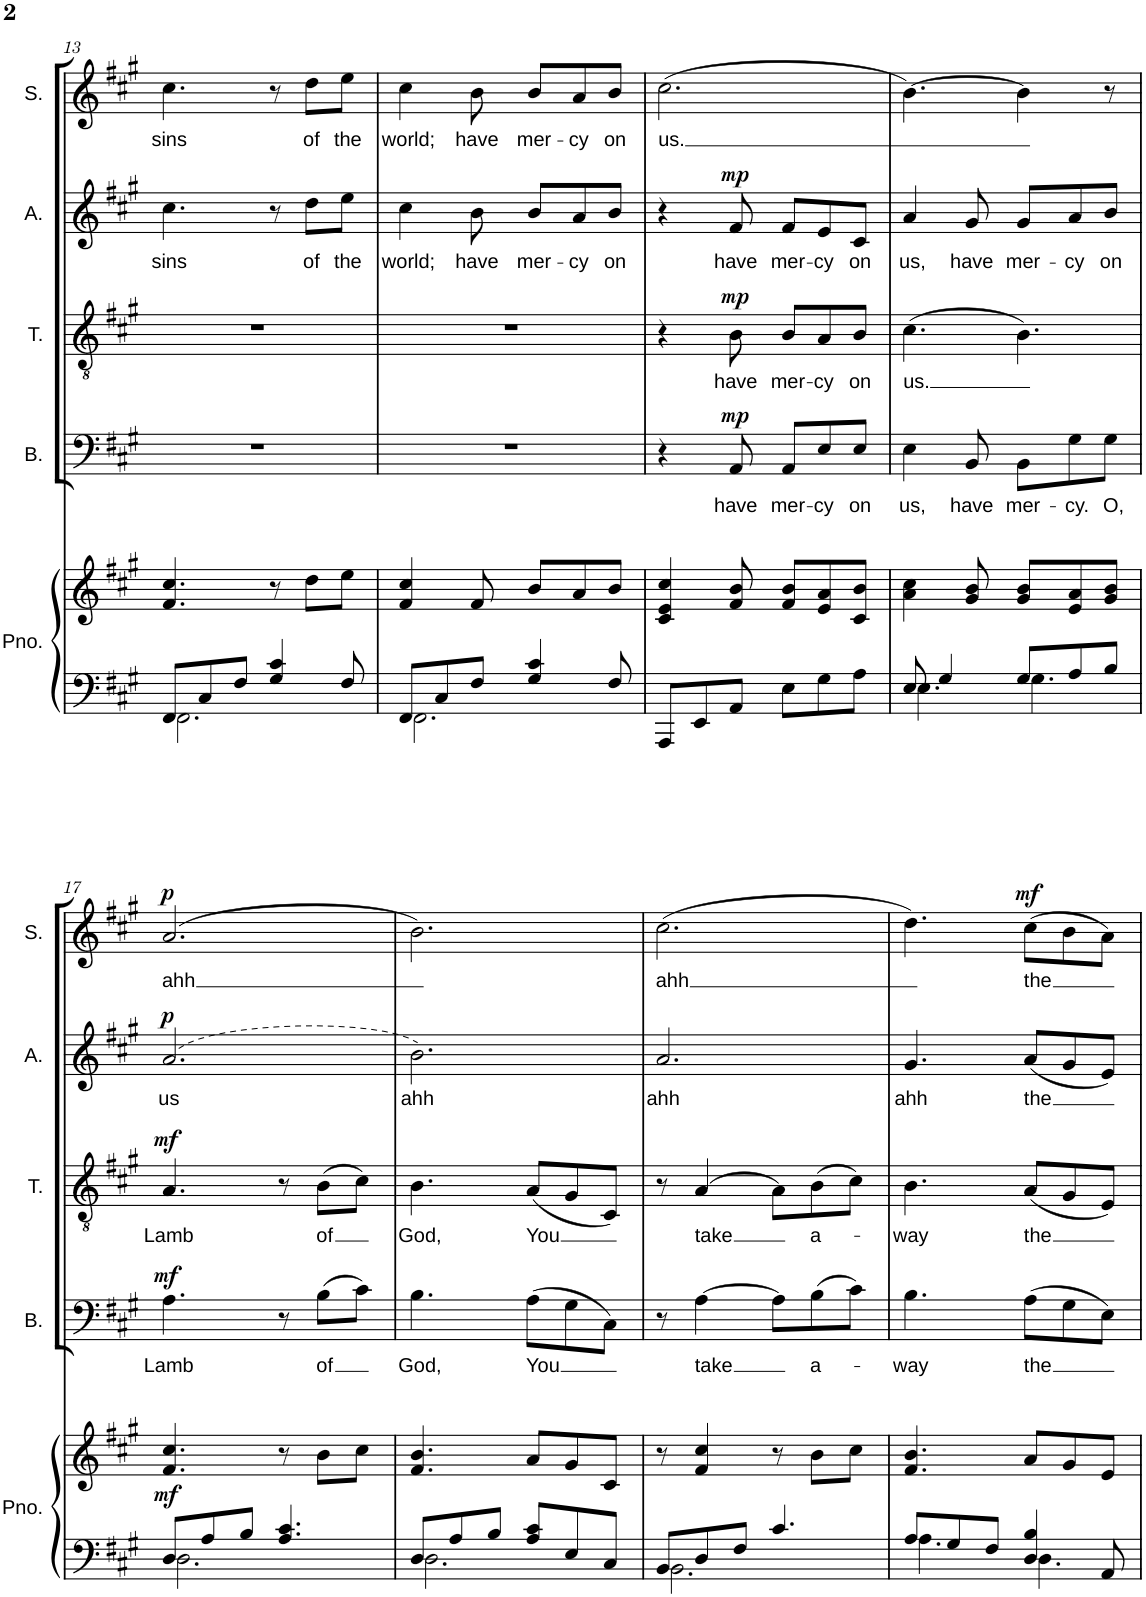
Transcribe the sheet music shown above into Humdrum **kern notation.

**kern	**kern	**dynam	**kern	**text	**dynam	**kern	**text	**dynam	**kern	**text	**dynam	**kern	**text	**dynam
*part5	*part5	*part5	*part4	*part4	*part4	*part3	*part3	*part3	*part2	*part2	*part2	*part1	*part1	*part1
*staff6	*staff5	*staff5/6	*staff4	*staff4	*staff4	*staff3	*staff3	*staff3	*staff2	*staff2	*staff2	*staff1	*staff1	*staff1
*I"Piano	*	*	*I"Bass	*	*	*I"Tenor	*	*	*I"Alto	*	*	*I"Soprano	*	*
*I'Pno.	*	*	*I'B.	*	*	*I'T.	*	*	*I'A.	*	*	*I'S.	*	*
!!LO:PB:g=z
*clefF4	*clefG2	*	*clefF4	*	*	*clefGv2	*	*	*clefG2	*	*	*clefG2	*	*
*k[f#c#g#]	*k[f#c#g#]	*	*k[f#c#g#]	*	*	*k[f#c#g#]	*	*	*k[f#c#g#]	*	*	*k[f#c#g#]	*	*
*M6/8	*M6/8	*	*M6/8	*	*	*M6/8	*	*	*M6/8	*	*	*M6/8	*	*
=13	=13	=13	=13	=13	=13	=13	=13	=13	=13	=13	=13	=13	=13	=13
*^	*	*	*	*	*	*	*	*	*	*	*	*	*	*
!	!	!	!	!	!	!	!	!	!	!	!LO:LY:b	!	!	!LO:LY:b	!
8FF#/L	2.FF#\	4.f#/ 4.cc#/	.	2.r	.	.	2.r	.	.	4.cc#\	sins	.	4.cc#\	sins	.
8C#/	.	.	.	.	.	.	.	.	.	.	.	.	.	.	.
8F#/J	.	.	.	.	.	.	.	.	.	.	.	.	.	.	.
4G#/ 4c#/	.	8r	.	.	.	.	.	.	.	8r	.	.	8r	.	.
!	!	!	!	!	!	!	!	!	!	!	!LO:LY:b	!	!	!LO:LY:b	!
.	.	8dd\L	.	.	.	.	.	.	.	8dd\L	of	.	8dd\L	of	.
!	!	!	!	!	!	!	!	!	!	!	!LO:LY:b	!	!	!LO:LY:b	!
8F#/	.	8ee\J	.	.	.	.	.	.	.	8ee\J	the	.	8ee\J	the	.
=14	=14	=14	=14	=14	=14	=14	=14	=14	=14	=14	=14	=14	=14	=14	=14
!	!	!	!	!	!	!	!	!	!	!	!LO:LY:b	!	!	!LO:LY:b	!
8FF#/L	2.FF#\	4f#/ 4cc#/	.	2.r	.	.	2.r	.	.	4cc#\	world;	.	4cc#\	world;	.
8C#/	.	.	.	.	.	.	.	.	.	.	.	.	.	.	.
!	!	!	!	!	!	!	!	!	!	!	!LO:LY:b	!	!	!LO:LY:b	!
8F#/J	.	8f#/	.	.	.	.	.	.	.	8b\	have	.	8b\	have	.
!	!	!	!	!	!	!	!	!	!	!	!LO:LY:b	!	!	!LO:LY:b	!
4G#/ 4c#/	.	8b/L	.	.	.	.	.	.	.	8b/L	mer-	.	8b/L	mer-	.
!	!	!	!	!	!	!	!	!	!	!	!LO:LY:b	!	!	!LO:LY:b	!
.	.	8a/	.	.	.	.	.	.	.	8a/	-cy	.	8a/	-cy	.
!	!	!	!	!	!	!	!	!	!	!	!LO:LY:b	!	!	!LO:LY:b	!
8F#/	.	8b/J	.	.	.	.	.	.	.	8b/J	on	.	8b/J	on	.
*v	*v	*	*	*	*	*	*	*	*	*	*	*	*	*	*
=15	=15	=15	=15	=15	=15	=15	=15	=15	=15	=15	=15	=15	=15	=15
!	!	!	!	!	!	!	!	!	!	!	!	!	!LO:LY:b	!
8AAA/L	4c#/ 4e/ 4cc#/	.	4r	.	.	4r	.	.	4r	.	.	(2.cc#\	us.	.
8EE/	.	.	.	.	.	.	.	.	.	.	.	.	.	.
!	!	!	!	!LO:LY:b	!LO:DY:a	!	!LO:LY:b	!LO:DY:a	!	!LO:LY:b	!LO:DY:a	!	!	!
8AA/J	8f#/ 8b/	.	8AA/	have	mp	8B\	have	mp	8f#/	have	mp	.	.	.
!	!	!	!	!LO:LY:b	!	!	!LO:LY:b	!	!	!LO:LY:b	!	!	!	!
8E\L	8f#/ 8b/L	.	8AA/L	mer-	.	8B/L	mer-	.	8f#/L	mer-	.	.	.	.
!	!	!	!	!LO:LY:b	!	!	!LO:LY:b	!	!	!LO:LY:b	!	!	!	!
8G#\	8e/ 8a/	.	8E/	-cy	.	8A/	-cy	.	8e/	-cy	.	.	.	.
!	!	!	!	!LO:LY:b	!	!	!LO:LY:b	!	!	!LO:LY:b	!	!	!	!
8A\J	8c#/ 8b/J	.	8E/J	on	.	8B/J	on	.	8c#/J	on	.	.	.	.
=16	=16	=16	=16	=16	=16	=16	=16	=16	=16	=16	=16	=16	=16	=16
*^	*	*	*	*	*	*	*	*	*	*	*	*	*	*
!	!	!	!	!	!LO:LY:b	!	!	!LO:LY:b	!	!	!LO:LY:b	!	!	!	!
8E/	4.E\	4a\ 4cc#\	.	4E\	us,	.	(4.c#\	us.	.	4a/	us,	.	[4.b\)	.	.
4G#/	.	.	.	.	.	.	.	.	.	.	.	.	.	.	.
!	!	!	!	!	!LO:LY:b	!	!	!	!	!	!LO:LY:b	!	!	!	!
.	.	8g#/ 8b/	.	8BB/	have	.	.	.	.	8g#/	have	.	.	.	.
!	!	!	!	!	!LO:LY:b	!	!	!	!	!	!LO:LY:b	!	!	!	!
8G#/L	4.G#\	8g#/ 8b/L	.	8BB\L	mer-	.	4.B\)	.	.	8g#/L	mer-	.	4b\]	.	.
!	!	!	!	!	!LO:LY:b	!	!	!	!	!	!LO:LY:b	!	!	!	!
8A/	.	8e/ 8a/	.	8G#\	-cy.	.	.	.	.	8a/	-cy	.	.	.	.
!	!	!	!	!	!LO:LY:b	!	!	!	!	!	!LO:LY:b	!	!	!	!
8B/J	.	8g#/ 8b/J	.	8G#\J	O,	.	.	.	.	8b/J	on	.	8r	.	.
!!LO:LB:g=z
=17	=17	=17	=17	=17	=17	=17	=17	=17	=17	=17	=17	=17	=17	=17	=17
!	!	!	!LO:DY:b	!	!LO:LY:b	!LO:DY:a	!	!LO:LY:b	!LO:DY:a	!	!LO:LY:b	!LO:DY:a	!	!LO:LY:b	!LO:DY:a
8D/L	2.D\	4.f#/ 4.cc#/	mf	4.A\	Lamb	mf	4.A/	Lamb	mf	(2.a/	us	p	(2.a/	ahh	p
8A/	.	.	.	.	.	.	.	.	.	.	.	.	.	.	.
8B/J	.	.	.	.	.	.	.	.	.	.	.	.	.	.	.
4.A/ 4.c#/	.	8r	.	8r	.	.	8r	.	.	.	.	.	.	.	.
!	!	!	!	!	!LO:LY:b	!	!	!LO:LY:b	!	!	!	!	!	!	!
.	.	8b\L	.	(8B\L	of	.	(8B\L	of	.	.	.	.	.	.	.
.	.	8cc#\J	.	8c#\J)	.	.	8c#\J)	.	.	.	.	.	.	.	.
=18	=18	=18	=18	=18	=18	=18	=18	=18	=18	=18	=18	=18	=18	=18	=18
!	!	!	!	!	!LO:LY:b	!	!	!LO:LY:b	!	!	!LO:LY:b	!	!	!	!
8D/L	2.D\	4.f#/ 4.b/	.	4.B\	God,	.	4.B\	God,	.	2.b\)	ahh	.	2.b\)	.	.
8A/	.	.	.	.	.	.	.	.	.	.	.	.	.	.	.
8B/J	.	.	.	.	.	.	.	.	.	.	.	.	.	.	.
!	!	!	!	!	!LO:LY:b	!	!	!LO:LY:b	!	!	!	!	!	!	!
8A/ 8c#/L	.	8a/L	.	(8A\L	You	.	(8A/L	You	.	.	.	.	.	.	.
8E/	.	8g#/	.	8G#\	.	.	8G#/	.	.	.	.	.	.	.	.
8C#/J	.	8c#/J	.	8C#\J)	.	.	8C#/J)	.	.	.	.	.	.	.	.
=19	=19	=19	=19	=19	=19	=19	=19	=19	=19	=19	=19	=19	=19	=19	=19
!	!	!	!	!	!	!	!	!	!	!	!LO:LY:b	!	!	!LO:LY:b	!
8BB/L	2.BB\	8r	.	8r	.	.	8r	.	.	2.a/	ahh	.	(2.cc#\	ahh	.
!	!	!	!	!	!LO:LY:b	!	!	!LO:LY:b	!	!	!	!	!	!	!
8D/	.	4f#/ 4cc#/	.	[4A\	take	.	[4A/	take	.	.	.	.	.	.	.
8F#/J	.	.	.	.	.	.	.	.	.	.	.	.	.	.	.
4.c#/	.	8r	.	8A\L]	.	.	8A\L]	.	.	.	.	.	.	.	.
!	!	!	!	!	!LO:LY:b	!	!	!LO:LY:b	!	!	!	!	!	!	!
.	.	8b\L	.	(8B\	a-	.	(8B\	a-	.	.	.	.	.	.	.
.	.	8cc#\J	.	8c#\J)	.	.	8c#\J)	.	.	.	.	.	.	.	.
=20	=20	=20	=20	=20	=20	=20	=20	=20	=20	=20	=20	=20	=20	=20	=20
!	!	!	!	!	!LO:LY:b	!	!	!LO:LY:b	!	!	!LO:LY:b	!	!	!	!
8A/L	4.A\	4.f#/ 4.b/	.	4.B\	-way	.	4.B\	-way	.	4.g#/	ahh	.	4.dd\)	.	.
8G#/	.	.	.	.	.	.	.	.	.	.	.	.	.	.	.
8F#/J	.	.	.	.	.	.	.	.	.	.	.	.	.	.	.
!	!	!	!	!	!LO:LY:b	!	!	!LO:LY:b	!	!	!LO:LY:b	!	!	!LO:LY:b	!LO:DY:a
4D/ 4B/	4.D\	8a/L	.	(8A\L	the	.	(8A/L	the	.	(8a/L	the	.	(8cc#\L	the	mf
.	.	8g#/	.	8G#\	.	.	8G#/	.	.	8g#/	.	.	8b\	.	.
8AA/	.	8e/J	.	8E\J)	.	.	8E/J)	.	.	8e/J)	.	.	8a\J)	.	.
*v	*v	*	*	*	*	*	*	*	*	*	*	*	*	*	*
=	=	=	=	=	=	=	=	=	=	=	=	=	=	=
*-	*-	*-	*-	*-	*-	*-	*-	*-	*-	*-	*-	*-	*-	*-
